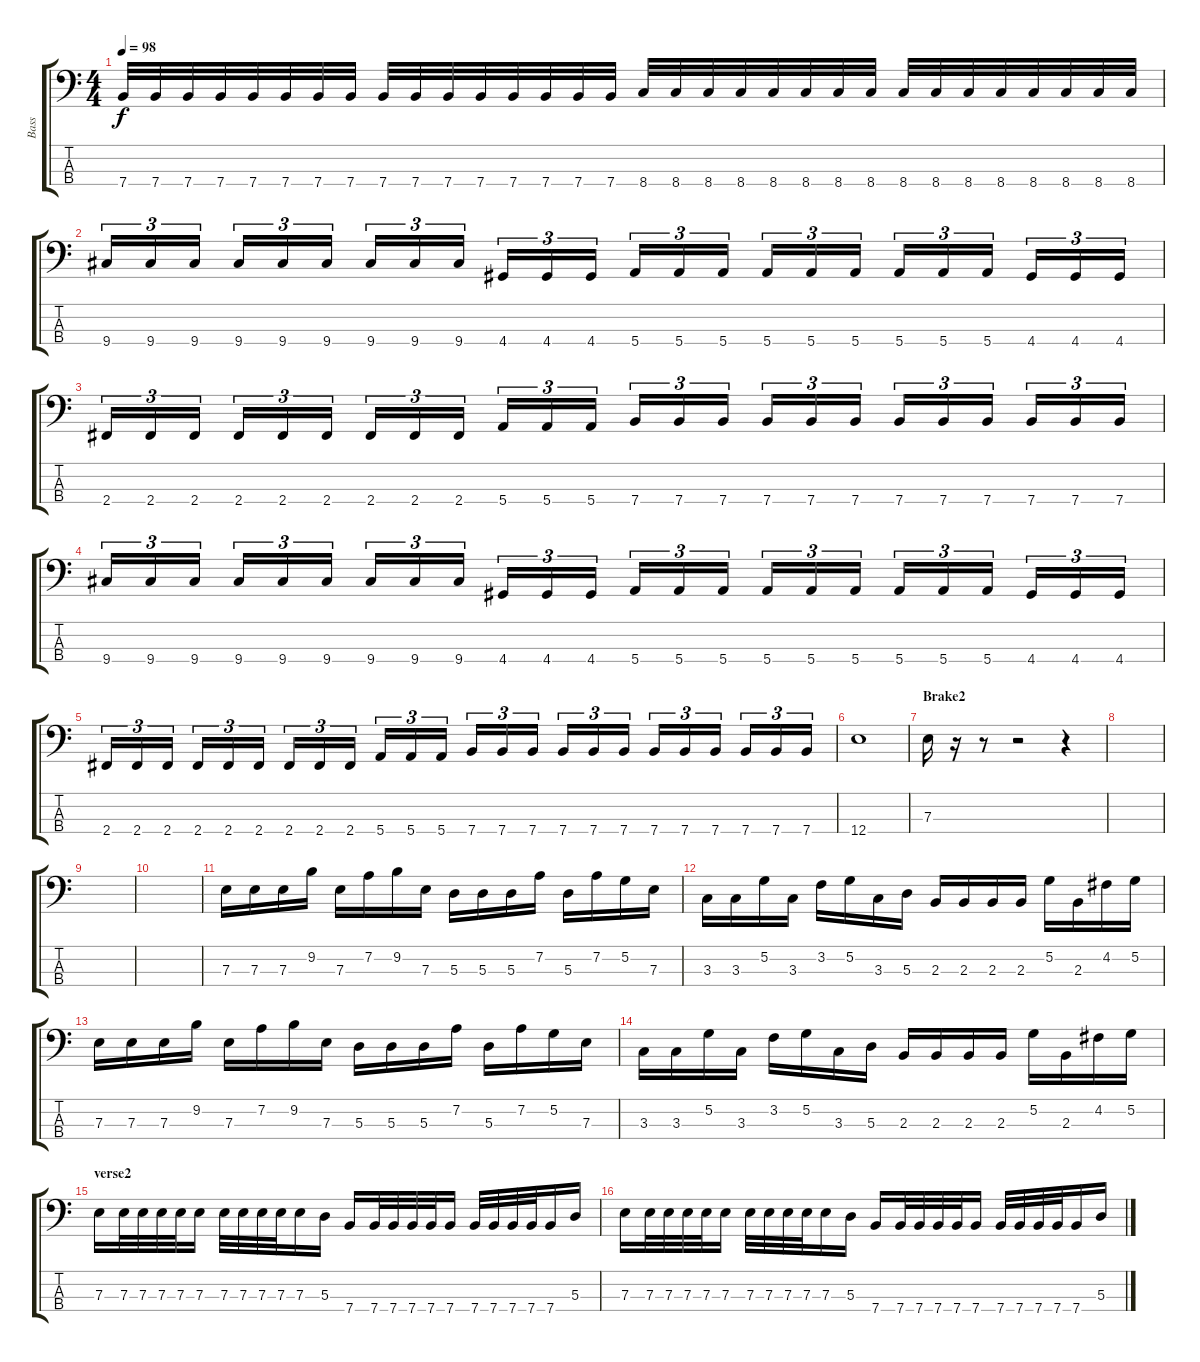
\track ("Bass " "Bass ") {instrument electricbassfinger}
\staff {score tabs}
\tuning (G2 D2 A1 E1) {hide}
\ts (4 4)
\tempo 98
\clef f4
\ks c
7.4.32{dy f} 7.4.32 7.4.32 7.4.32 7.4.32 7.4.32 7.4.32 7.4.32 7.4.32 7.4.32 7.4.32 7.4.32 7.4.32 7.4.32 7.4.32 7.4.32 8.4.32 8.4.32 8.4.32 8.4.32 8.4.32 8.4.32 8.4.32 8.4.32 8.4.32 8.4.32 8.4.32 8.4.32 8.4.32 8.4.32 8.4.32 8.4.32 |
9.4.16{tu (3 2)} 9.4.16{tu (3 2)} 9.4.16{tu (3 2)} 9.4.16{tu (3 2)} 9.4.16{tu (3 2)} 9.4.16{tu (3 2)} 9.4.16{tu (3 2)} 9.4.16{tu (3 2)} 9.4.16{tu (3 2)} 4.4.16{tu (3 2)} 4.4.16{tu (3 2)} 4.4.16{tu (3 2)} 5.4.16{tu (3 2)} 5.4.16{tu (3 2)} 5.4.16{tu (3 2)} 5.4.16{tu (3 2)} 5.4.16{tu (3 2)} 5.4.16{tu (3 2)} 5.4.16{tu (3 2)} 5.4.16{tu (3 2)} 5.4.16{tu (3 2)} 4.4.16{tu (3 2)} 4.4.16{tu (3 2)} 4.4.16{tu (3 2)} |
2.4.16{tu (3 2)} 2.4.16{tu (3 2)} 2.4.16{tu (3 2)} 2.4.16{tu (3 2)} 2.4.16{tu (3 2)} 2.4.16{tu (3 2)} 2.4.16{tu (3 2)} 2.4.16{tu (3 2)} 2.4.16{tu (3 2)} 5.4.16{tu (3 2)} 5.4.16{tu (3 2)} 5.4.16{tu (3 2)} 7.4.16{tu (3 2)} 7.4.16{tu (3 2)} 7.4.16{tu (3 2)} 7.4.16{tu (3 2)} 7.4.16{tu (3 2)} 7.4.16{tu (3 2)} 7.4.16{tu (3 2)} 7.4.16{tu (3 2)} 7.4.16{tu (3 2)} 7.4.16{tu (3 2)} 7.4.16{tu (3 2)} 7.4.16{tu (3 2)} |
9.4.16{tu (3 2)} 9.4.16{tu (3 2)} 9.4.16{tu (3 2)} 9.4.16{tu (3 2)} 9.4.16{tu (3 2)} 9.4.16{tu (3 2)} 9.4.16{tu (3 2)} 9.4.16{tu (3 2)} 9.4.16{tu (3 2)} 4.4.16{tu (3 2)} 4.4.16{tu (3 2)} 4.4.16{tu (3 2)} 5.4.16{tu (3 2)} 5.4.16{tu (3 2)} 5.4.16{tu (3 2)} 5.4.16{tu (3 2)} 5.4.16{tu (3 2)} 5.4.16{tu (3 2)} 5.4.16{tu (3 2)} 5.4.16{tu (3 2)} 5.4.16{tu (3 2)} 4.4.16{tu (3 2)} 4.4.16{tu (3 2)} 4.4.16{tu (3 2)} |
2.4.16{tu (3 2)} 2.4.16{tu (3 2)} 2.4.16{tu (3 2)} 2.4.16{tu (3 2)} 2.4.16{tu (3 2)} 2.4.16{tu (3 2)} 2.4.16{tu (3 2)} 2.4.16{tu (3 2)} 2.4.16{tu (3 2)} 5.4.16{tu (3 2)} 5.4.16{tu (3 2)} 5.4.16{tu (3 2)} 7.4.16{tu (3 2)} 7.4.16{tu (3 2)} 7.4.16{tu (3 2)} 7.4.16{tu (3 2)} 7.4.16{tu (3 2)} 7.4.16{tu (3 2)} 7.4.16{tu (3 2)} 7.4.16{tu (3 2)} 7.4.16{tu (3 2)} 7.4.16{tu (3 2)} 7.4.16{tu (3 2)} 7.4.16{tu (3 2)} |
12.4.1 |
\section ("" "Brake2")
7.3.16 r.16 r.8 r.2 r.4 |
|
|
|
7.3.16 7.3.16 7.3.16 9.2.16 7.3.16 7.2.16 9.2.16 7.3.16 5.3.16 5.3.16 5.3.16 7.2.16 5.3.16 7.2.16 5.2.16 7.3.16 |
3.3.16 3.3.16 5.2.16 3.3.16 3.2.16 5.2.16 3.3.16 5.3.16 2.3.16 2.3.16 2.3.16 2.3.16 5.2.16 2.3.16 4.2.16 5.2.16 |
7.3.16 7.3.16 7.3.16 9.2.16 7.3.16 7.2.16 9.2.16 7.3.16 5.3.16 5.3.16 5.3.16 7.2.16 5.3.16 7.2.16 5.2.16 7.3.16 |
3.3.16 3.3.16 5.2.16 3.3.16 3.2.16 5.2.16 3.3.16 5.3.16 2.3.16 2.3.16 2.3.16 2.3.16 5.2.16 2.3.16 4.2.16 5.2.16 |
\section ("" "verse2")
7.3.16 7.3.32 7.3.32 7.3.32 7.3.32 7.3.16 7.3.32 7.3.32 7.3.32 7.3.32 7.3.16 5.3.16 7.4.16 7.4.32 7.4.32 7.4.32 7.4.32 7.4.16 7.4.32 7.4.32 7.4.32 7.4.32 7.4.16 5.3.16 |
7.3.16 7.3.32 7.3.32 7.3.32 7.3.32 7.3.16 7.3.32 7.3.32 7.3.32 7.3.32 7.3.16 5.3.16 7.4.16 7.4.32 7.4.32 7.4.32 7.4.32 7.4.16 7.4.32 7.4.32 7.4.32 7.4.32 7.4.16 5.3.16
